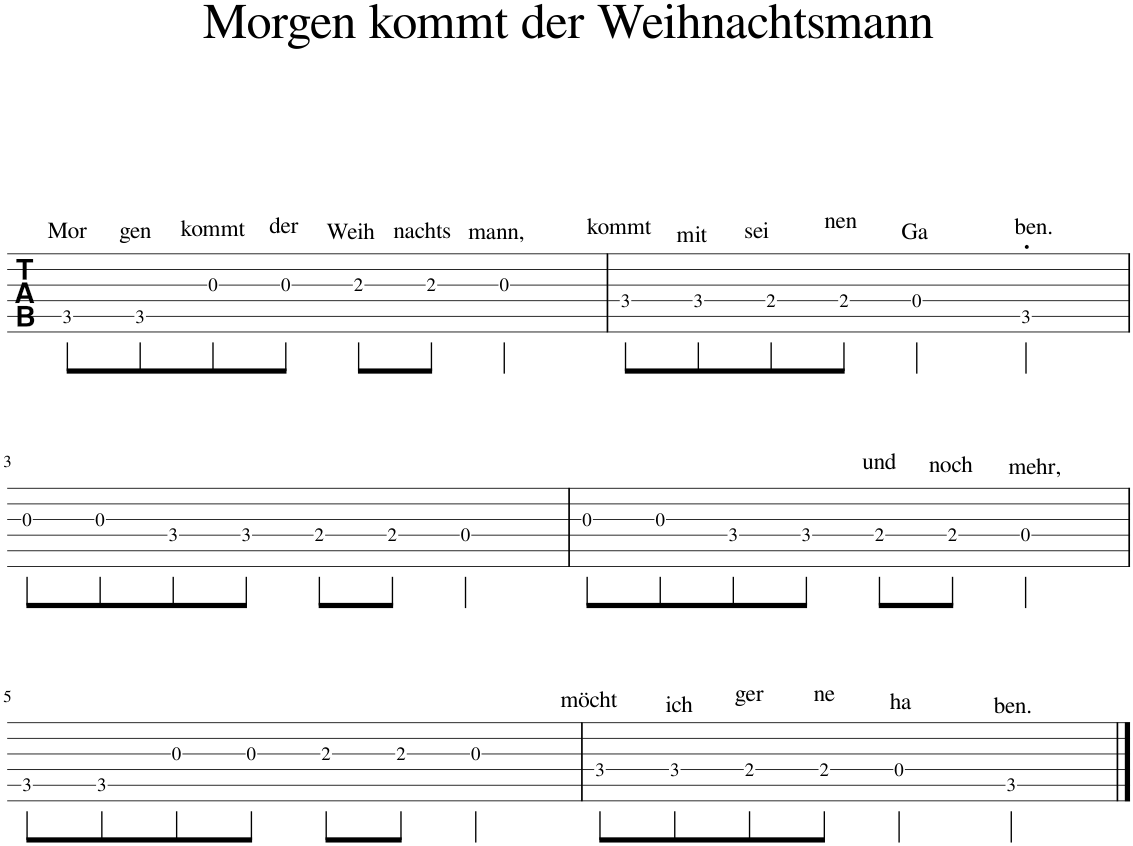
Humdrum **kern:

**kern	**text
*part1	*part1
*staff1	*staff1
*I"Guitar	*
*I'Guit.	*
*stria6	*
*	*
*k[f#]	*
*M4/4	*
=1	=1
!	!LO:LY:a
8C\L	Mor
!	!LO:LY:a
8C\	gen
!	!LO:LY:a
8G\	kommt
!	!LO:LY:a
8G\J	der
!	!LO:LY:a
8A\L	Weih
!	!LO:LY:a
8A\J	nachts
!	!LO:LY:a
4G\	mann,
=2	=2
!	!LO:LY:a
8Fn\L	kommt
!	!LO:LY:a
8F\	mit
!	!LO:LY:a
8E\	sei
!	!LO:LY:a
8E\J	nen
!	!LO:LY:a
4D\	Ga
!	!LO:LY:a
4C'\	ben.
!!LO:LB:g=z
=3	=3
8G\L	.
8G\	.
8Fn\	.
8F\J	.
8E\L	.
8E\J	.
4D\	.
=4	=4
8G\L	.
8G\	.
8Fn\	.
8F\J	.
!	!LO:LY:a
8E\L	und
!	!LO:LY:a
8E\J	noch
!	!LO:LY:a
4D\	mehr,
!!LO:LB:g=z
=5	=5
8C\L	.
8C\	.
8G\	.
8G\J	.
8A\L	.
8A\J	.
4G\	.
=6	=6
!	!LO:LY:a
8Fn\L	möcht
!	!LO:LY:a
8F\	ich
!	!LO:LY:a
8E\	ger
!	!LO:LY:a
8E\J	ne
!	!LO:LY:a
4D\	ha
!	!LO:LY:a
4C\	ben.
==	==
*-	*-
